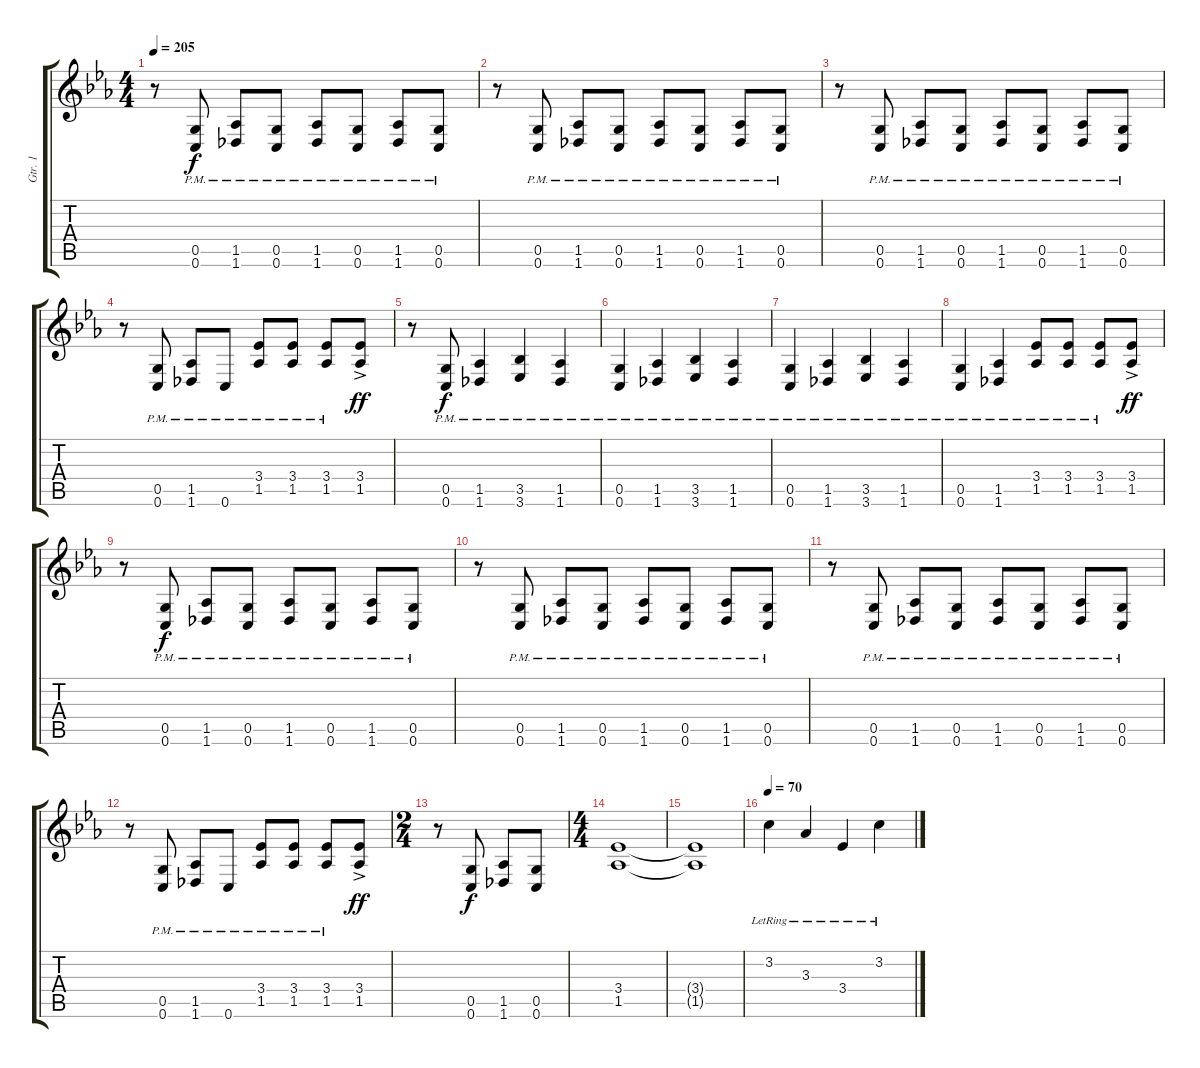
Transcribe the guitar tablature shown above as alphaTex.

\track ("Gtr. 1" "Gtr. 1") {instrument distortionguitar}
\staff {score tabs}
\tuning (D4 A3 F3 C3 G2 C2) {hide}
\ts (4 4)
\tempo 205
\clef g2
\ks eb
r.8{dy ff} (0.5{pm} 0.6{pm}).8{dy f} (1.5{pm} 1.6{pm}).8 (0.5{pm} 0.6{pm}).8 (1.5{pm} 1.6{pm}).8 (0.5{pm} 0.6{pm}).8 (1.5{pm} 1.6{pm}).8 (0.5{pm} 0.6{pm}).8 |
r.8 (0.5{pm} 0.6{pm}).8 (1.5{pm} 1.6{pm}).8 (0.5{pm} 0.6{pm}).8 (1.5{pm} 1.6{pm}).8 (0.5{pm} 0.6{pm}).8 (1.5{pm} 1.6{pm}).8 (0.5{pm} 0.6{pm}).8 |
r.8 (0.5{pm} 0.6{pm}).8 (1.5{pm} 1.6{pm}).8 (0.5{pm} 0.6{pm}).8 (1.5{pm} 1.6{pm}).8 (0.5{pm} 0.6{pm}).8 (1.5{pm} 1.6{pm}).8 (0.5{pm} 0.6{pm}).8 |
r.8 (0.5{pm} 0.6{pm}).8 (1.5{pm} 1.6{pm}).8 0.6{pm}.8 (3.4{pm} 1.5{pm}).8 (3.4{pm} 1.5{pm}).8 (3.4{pm} 1.5{pm}).8 (3.4{ac} 1.5).8{dy ff} |
r.8 (0.5{pm} 0.6{pm}).8{dy f} (1.5{pm} 1.6{pm}).4 (3.5{pm} 3.6{pm}).4 (1.5{pm} 1.6{pm}).4 |
(0.5{pm} 0.6{pm}).4 (1.5{pm} 1.6{pm}).4 (3.5{pm} 3.6{pm}).4 (1.5{pm} 1.6{pm}).4 |
(0.5{pm} 0.6{pm}).4 (1.5{pm} 1.6{pm}).4 (3.5{pm} 3.6{pm}).4 (1.5{pm} 1.6{pm}).4 |
(0.5{pm} 0.6{pm}).4 (1.5{pm} 1.6{pm}).4 (3.4{pm} 1.5{pm}).8 (3.4{pm} 1.5{pm}).8 (3.4{pm} 1.5{pm}).8 (3.4{ac} 1.5).8{dy ff} |
r.8 (0.5{pm} 0.6{pm}).8{dy f} (1.5{pm} 1.6{pm}).8 (0.5{pm} 0.6{pm}).8 (1.5{pm} 1.6{pm}).8 (0.5{pm} 0.6{pm}).8 (1.5{pm} 1.6{pm}).8 (0.5{pm} 0.6{pm}).8 |
r.8 (0.5{pm} 0.6{pm}).8 (1.5{pm} 1.6{pm}).8 (0.5{pm} 0.6{pm}).8 (1.5{pm} 1.6{pm}).8 (0.5{pm} 0.6{pm}).8 (1.5{pm} 1.6{pm}).8 (0.5{pm} 0.6{pm}).8 |
r.8 (0.5{pm} 0.6{pm}).8 (1.5{pm} 1.6{pm}).8 (0.5{pm} 0.6{pm}).8 (1.5{pm} 1.6{pm}).8 (0.5{pm} 0.6{pm}).8 (1.5{pm} 1.6{pm}).8 (0.5{pm} 0.6{pm}).8 |
r.8 (0.5{pm} 0.6{pm}).8 (1.5{pm} 1.6{pm}).8 0.6{pm}.8 (3.4{pm} 1.5{pm}).8 (3.4{pm} 1.5{pm}).8 (3.4{pm} 1.5{pm}).8 (3.4{ac} 1.5).8{dy ff} |
\ts (2 4)
r.8 (0.5 0.6).8{dy f} (1.5 1.6).8 (0.5 0.6).8 |
\ts (4 4)
(3.4 1.5).1 |
(3.4{t} 1.5{t}).1 |
\tempo 70
3.2{lr}.4 3.3{lr}.4{beam Up} 3.4{lr}.4{beam Up} 3.2{lr}.4
